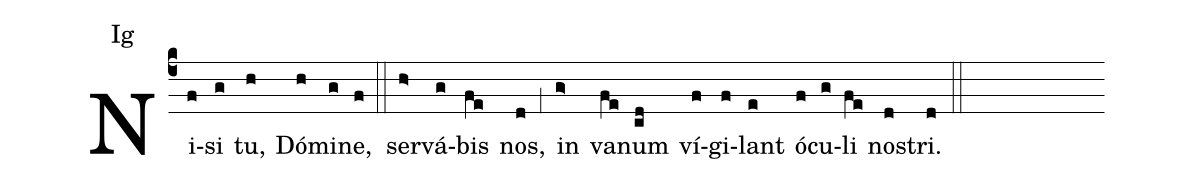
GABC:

annotation: Ig;
%%
(c4)Ni(f)si(g) tu,(h) Dó(h)mi(g)ne,(f) (::) ser(h>)vá(g)bis(fe) nos,(d) (;1) in(g>) va(fe)num(cd) ví(f)gi(f)lant(e) ó(f)cu(g)li(fe) no(d)stri.(d) (::)
